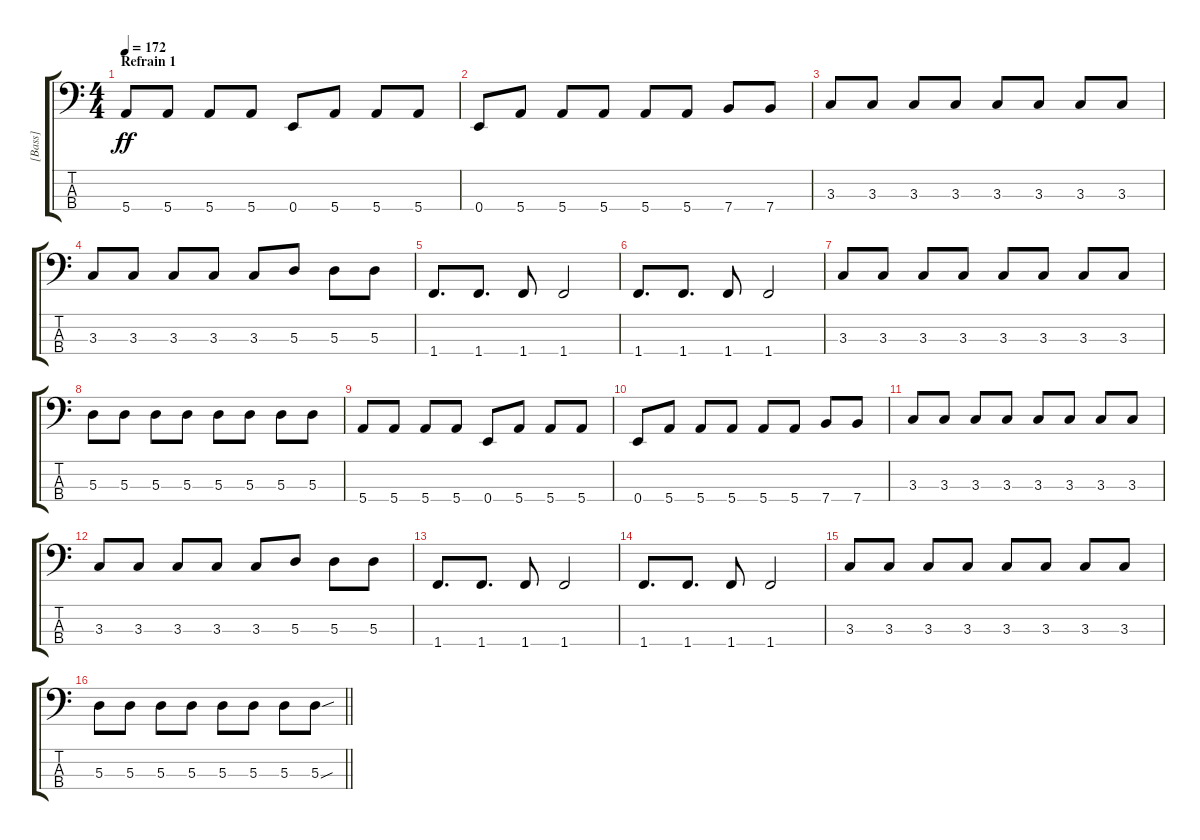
\track ("[Bass]" "[Bass]") {instrument electricbassfinger}
\staff {score tabs}
\tuning (G2 D2 A1 E1) {hide}
\ts (4 4)
\section ("" "Refrain 1")
\tempo 172
\clef f4
\ks c
5.4.8{dy ff} 5.4.8 5.4.8 5.4.8 0.4.8 5.4.8 5.4.8 5.4.8 |
0.4.8 5.4.8 5.4.8 5.4.8 5.4.8 5.4.8 7.4.8 7.4.8 |
3.3.8 3.3.8 3.3.8 3.3.8 3.3.8 3.3.8 3.3.8 3.3.8 |
3.3.8 3.3.8 3.3.8 3.3.8 3.3.8 5.3.8 5.3.8 5.3.8 |
1.4.8{d} 1.4.8{d} 1.4.8 1.4.2 |
1.4.8{d} 1.4.8{d} 1.4.8 1.4.2 |
3.3.8 3.3.8 3.3.8 3.3.8 3.3.8 3.3.8 3.3.8 3.3.8 |
5.3.8 5.3.8 5.3.8 5.3.8 5.3.8 5.3.8 5.3.8 5.3.8 |
5.4.8 5.4.8 5.4.8 5.4.8 0.4.8 5.4.8 5.4.8 5.4.8 |
0.4.8 5.4.8 5.4.8 5.4.8 5.4.8 5.4.8 7.4.8 7.4.8 |
3.3.8 3.3.8 3.3.8 3.3.8 3.3.8 3.3.8 3.3.8 3.3.8 |
3.3.8 3.3.8 3.3.8 3.3.8 3.3.8 5.3.8 5.3.8 5.3.8 |
1.4.8{d} 1.4.8{d} 1.4.8 1.4.2 |
1.4.8{d} 1.4.8{d} 1.4.8 1.4.2 |
3.3.8 3.3.8 3.3.8 3.3.8 3.3.8 3.3.8 3.3.8 3.3.8 |
\barLineRight lightlight
5.3.8 5.3.8 5.3.8 5.3.8 5.3.8 5.3.8 5.3.8 5.3{sou}.8
